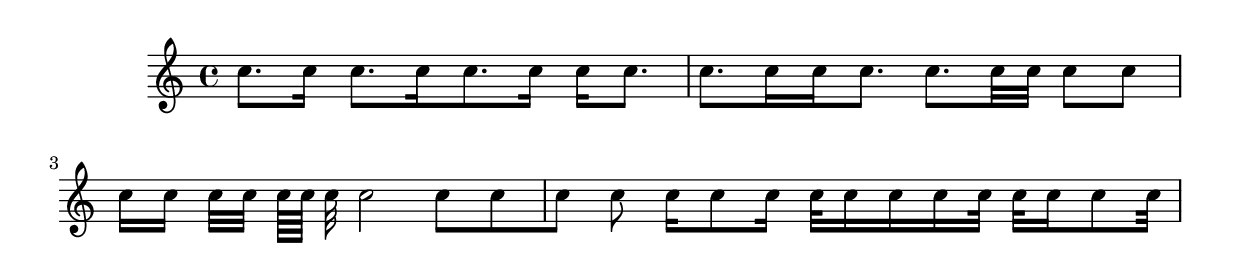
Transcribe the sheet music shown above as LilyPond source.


\version "2.3.22"

\header{
texidoc="
Beaming is generated automatically. Beams may cross bar lines. In that
case, line breaks are forbidden.  Yet clef and key signatures are
hidden just as with breakable bar lines.
"
}

\score { \context Staff  \relative c''  {
	 c8.[ c16]
	 c8.[ c16 c8.  c16]
	 c16[ c8.] |
	 c8.[ c16  c16  c8.]
	 c8.[ c32  c32]
	 c8[ c8] |
	 c16[ c16]
	 c32[ c32]
	 c64[ c64]	
	c32
	c2

	 c8[ c c] c8 % over barline
	 c16[ c8 c16]
	 c32[ c16 c16 c16 c32]
	 c32[ c16 c8 c32]		 % hmm ?
	
		}}

